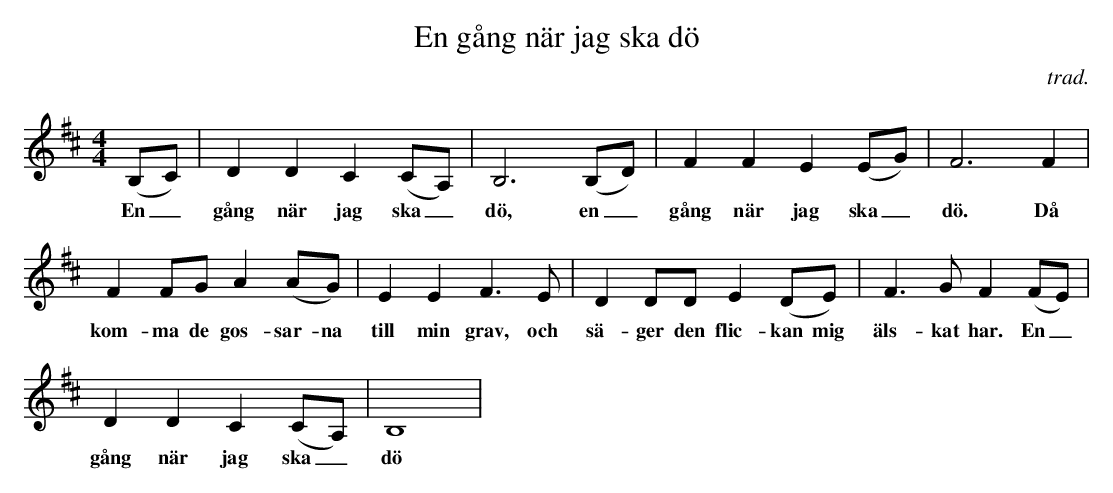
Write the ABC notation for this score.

X:1
T: En gång när jag ska dö
O: trad.
M: 4/4
K: Bm
L: 1/8
(B,C) | D2 D2 C2 (CA,) | B,6 (B,D) | F2 F2 E2 (EG) | F6 F2 |
w: En_ gång när jag ska_ dö, en_ gång när jag ska_ dö. Då
F2 FG A2 (AG) | E2 E2 F3 E | D2 DD E2 (DE) | F3 G F2 (FE) |
w: kom-ma de gos-sar-na till min grav, och sä-ger den flic-kan mig äls-kat har. En_
D2 D2 C2 (CA,) | B,8 |
w: gång när jag ska_ dö
